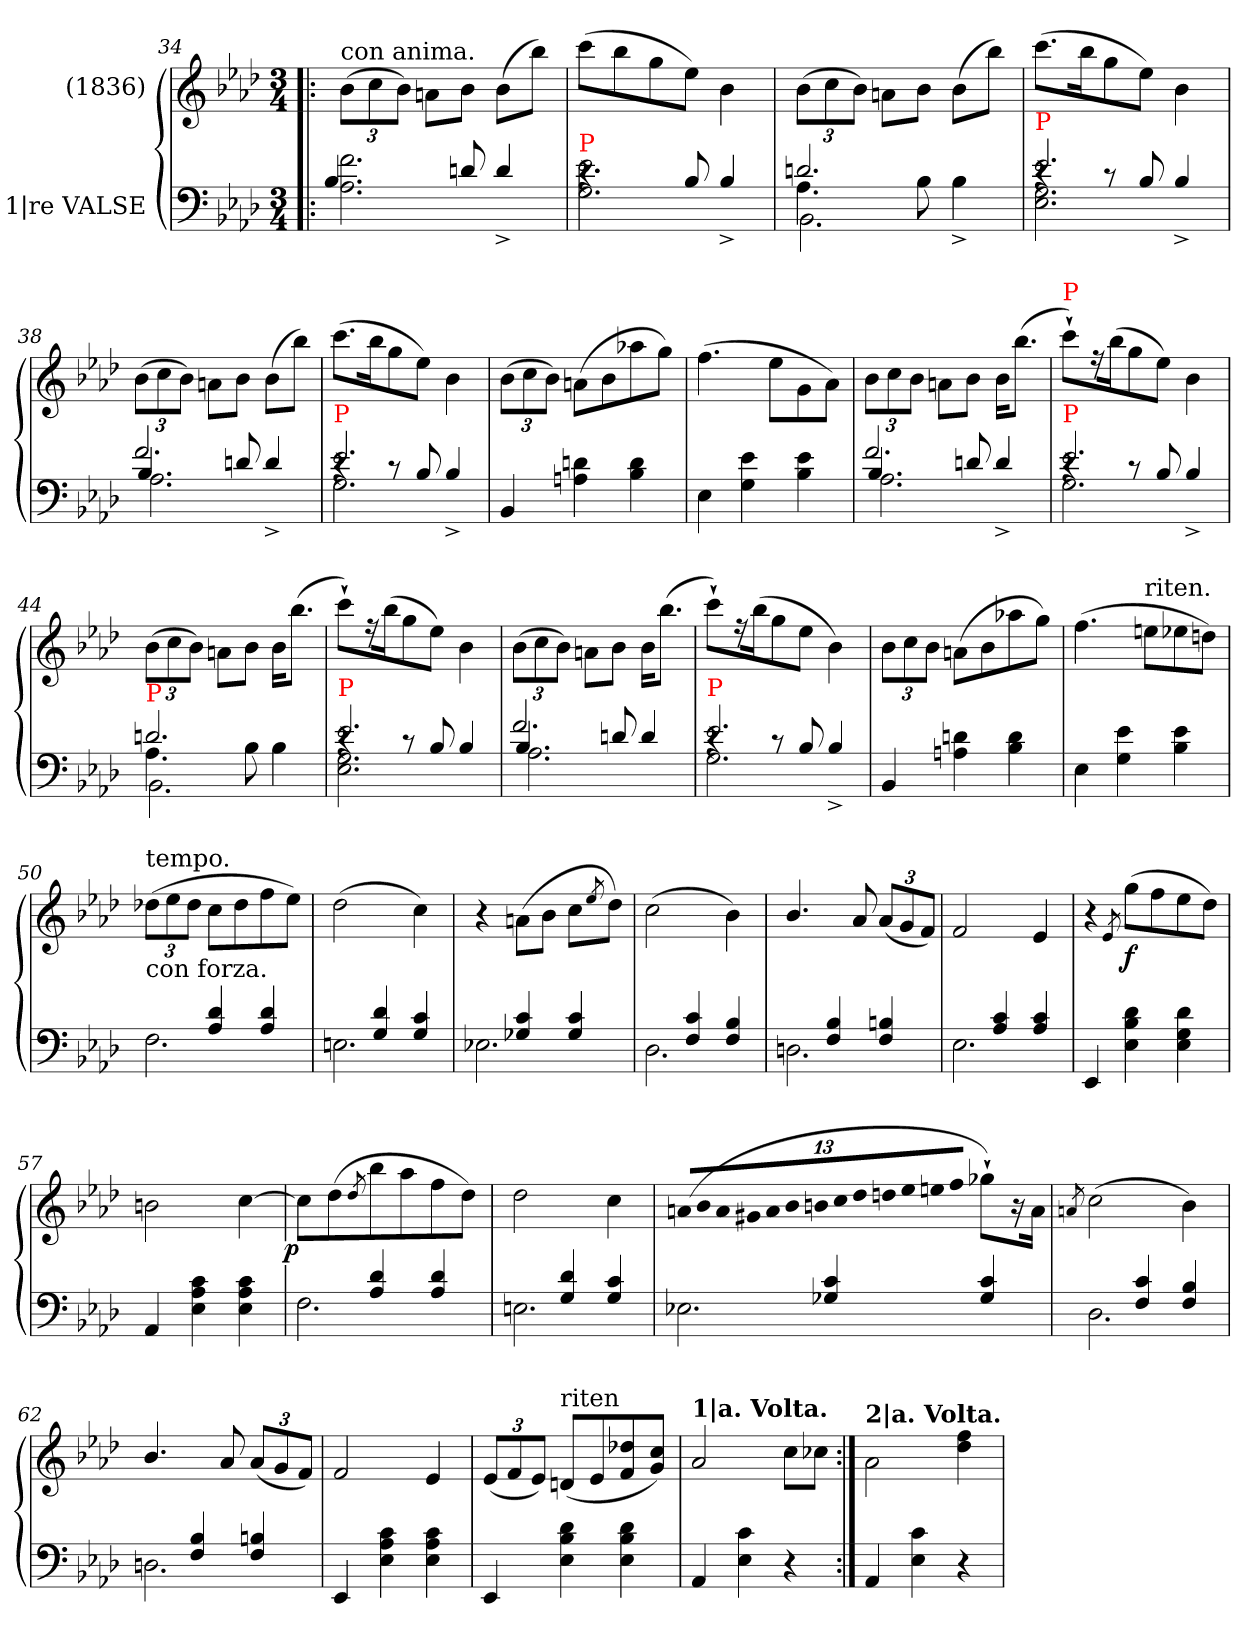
**kern	**kern	**dynam
*part2	*part1	*part1
*staff2	*staff1	*staff1
*I"1|re VALSE	*I"(1836)	*
*clefF4	*clefG2	*
*k[b-e-a-d-]	*k[b-e-a-d-]	*
*M3/4	*M3/4	*
=34!|:	=34!|:	=34!|:
*^	*	*
*	*	*Xbrackettup	*
!	!	!LO:TX:a:t=con anima.	!
2.f\ 2.A-\	4.B-/	(>12b-L	.
.	.	12cc	.
.	.	12b-J)	.
.	.	8an\L	.
.	8dn/	8b-J	.
.	4d^</	(>8b-L	.
.	.	8bb-J)	.
=35	=35	=35	=35
!LO:TX:a:color=red:t=P	!	!	!
2.e-\ 2.G\	4.rc	(>8cccL	.
.	.	8bb-	.
.	.	8gg	.
.	8B-/	8ee-J)	.
.	4B-^</	4b-\	.
=36	=36	=36	=36
*	*^	*	*
2.dn/	4.A-\	2.BB-\	(>12b-L	.
.	.	.	12cc	.
.	.	.	12b-J)	.
.	.	.	8an\L	.
.	8B-\	.	8b-J	.
.	4B-^<\	.	(>8b-L	.
.	.	.	8bb-J)	.
=37	=37	=37	=37	=37
!LO:TX:a:color=red:t=P	!	!	!	!
2.e-	4rc	2.G\ 2.E-\	(>8.cccL	.
.	.	.	16bb-k	.
.	8rc	.	8gg	.
.	8B-/	.	8ee-J)	.
.	4B-^</	.	4b-	.
=38	=38	=38	=38	=38
2.f	4.B-/	2.A-\	(>12b-L	.
.	.	.	12cc	.
.	.	.	12b-J)	.
.	.	.	8an\L	.
.	8dn/	.	8b-J	.
.	4d^</	.	(>8b-L	.
.	.	.	8bb-J)	.
=39	=39	=39	=39	=39
!LO:TX:a:color=red:t=P	!	!	!	!
2.e-	4rc	2.G\	(>8.cccL	.
.	.	.	16bb-k	.
.	8rc	.	8gg	.
.	8B-/	.	8ee-J)	.
.	4B-^</	.	4b-	.
*v	*v	*v	*	*
=40	=40	=40
4BB-	(>12b-L	.
.	12cc	.
.	12b-J)	.
4dn 4A	(>8anL	.
.	8b-	.
4d 4B-	8aa-X	.
.	8ggJ)	.
=41	=41	=41
4E-\	(>4.ff	.
4e- 4G	.	.
.	8ee-L	.
4e- 4B-	8g	.
.	8a-J)	.
=42	=42	=42
*^	*	*
*	*^	*	*
2.f	4.B-/	2.A-\	12b-L	.
.	.	.	12cc	.
.	.	.	12b-J	.
.	.	.	8an\L	.
.	8dn/	.	8b-J	.
.	4d^</	.	16b-KL	.
.	.	.	(>8.bb-J	.
=43	=43	=43	=43	=43
!	!	!	!LO:TX:a:color=red:t=P	!
!LO:TX:a:color=red:t=P	!	!	!	!
2.e-	4rc	2.G\	8ccc`>L)	.
.	.	.	16rff	.
.	.	.	(>16bb-k	.
.	8rc	.	8gg	.
.	8B-/	.	8ee-J)	.
.	4B-^</	.	4b-	.
=44	=44	=44	=44	=44
!LO:TX:a:color=red:t=P	!	!	!	!
2.dn	4.A-\	2.BB-\	(>12b-L	.
.	.	.	12cc	.
.	.	.	12b-J)	.
.	.	.	8an\L	.
.	8B-	.	8b-J	.
.	4B-	.	16b-KL	.
.	.	.	(>8.bb-J	.
=45	=45	=45	=45	=45
!LO:TX:a:color=red:t=P	!	!	!	!
2.e-	4rc	2.G\ 2.E-\	8ccc`>L)	.
.	.	.	16rff	.
.	.	.	(>16bb-k	.
.	8rc	.	8gg	.
.	8B-/	.	8ee-J)	.
.	4B-/	.	4b-	.
=46	=46	=46	=46	=46
2.f	4.B-/	2.A-\	(>12b-L	.
.	.	.	12cc	.
.	.	.	12b-J)	.
.	.	.	8an\L	.
.	8dn/	.	8b-J	.
.	4d/	.	16b-KL	.
.	.	.	(>8.bb-J	.
=47	=47	=47	=47	=47
!LO:TX:a:color=red:t=P	!	!	!	!
2.e-	4rc	2.G\	8ccc`>L)	.
.	.	.	16rff	.
.	.	.	(>16bb-k	.
.	8rc	.	8gg	.
.	8B-/	.	8ee-J	.
.	4B-^</	.	4b-)	.
*v	*v	*v	*	*
=48	=48	=48
4BB-	12b-L	.
.	12cc	.
.	12b-J	.
4dn 4A	(>8anL	.
.	8b-	.
4d 4B-	8aa-X	.
.	8ggJ)	.
=49	=49	=49
4E-	(>4.ff	.
4e- 4G	.	.
!	!LO:TX:a:t=riten.	!
.	8eenL	.
4e- 4B-	8ee-X	.
.	8ddnJ)	.
=50	=50	=50
*^	*	*
!	!	!LO:TX:a:t=tempo.	!
!LO:TX:a:t=con forza.	!	!	!
4ryy	2.F	(>12dd-XL	.
.	.	12ee-	.
.	.	12dd-J	.
4d- 4A-	.	8ccL	.
.	.	8dd-	.
4d- 4A-	.	8ff	.
.	.	8ee-J)	.
=51	=51	=51	=51
4ryy	2.En	(>2dd-	.
4d- 4G	.	.	.
4c 4G	.	4cc)	.
=52	=52	=52	=52
4ryy	2.E-X	4r	.
4c 4G-X	.	(>8an\L	.
.	.	8b-J	.
4c 4G-	.	8ccL	.
.	.	8qee-/	.
.	.	8dd-J)	.
=53	=53	=53	=53
4ryy	2.D-	(>2cc	.
4c 4F	.	.	.
4B- 4F	.	4b-)	.
=54	=54	=54	=54
4ryy	2.Dn	4.b-/	.
4B- 4F	.	.	.
.	.	8a-	.
4Bn 4F	.	(<12a-L	.
.	.	12g	.
.	.	12fJ)	.
=55	=55	=55	=55
4ryy	2.E-	2f	.
4c 4A-	.	.	.
4c 4A-	.	4e-	.
*v	*v	*	*
=56	=56	=56
4EE-	4r	.
.	8qe-/	.
4d- 4B- 4E-	(>8ggL	f
.	8ff	.
4d- 4G 4E-	8ee-	.
.	8dd-J)	.
=57	=57	=57
4AA-	2bn	.
4c 4A- 4E-	.	.
4c 4A- 4E-	[4cc	.
=58	=58	=58
*^	*	*
!	!	!	!LO:DY:rj
4ryy	2.F	8ccL]	p
.	.	(>8dd-	.
.	.	8qdd-/	.
4d- 4A-	.	8bb-	.
.	.	8aa-	.
4d- 4A-	.	8ff	.
.	.	8dd-J)	.
=59	=59	=59	=59
4ryy	2.En	2dd-	.
4d- 4G	.	.	.
4c 4G	.	4cc	.
=60	=60	=60	=60
!	!	!LO:N:vis=8	!
4ryy	2.E-X	(<26an!/L	.
!	!	!LO:N:vis=8	!
.	.	26b-!/	.
!	!	!LO:N:vis=8	!
.	.	26a!/	.
!	!	!LO:N:vis=8	!
.	.	26g#X!/	.
!	!	!LO:N:vis=8	!
.	.	26a!/	.
!	!	!LO:N:vis=8	!
.	.	26b-!/	.
!	!	!LO:N:vis=8	!
.	.	26bn!/	.
4c 4G-X	.	.	.
!	!	!LO:N:vis=8	!
.	.	26cc!/	.
!	!	!LO:N:vis=8	!
.	.	26dd-!/	.
!	!	!LO:N:vis=8	!
.	.	26ddn!/	.
!	!	!LO:N:vis=8	!
.	.	26ee-!/	.
!	!	!LO:N:vis=8	!
.	.	26een!/	.
!	!	!LO:N:vis=8	!
.	.	26ff!/J	.
4c 4G-	.	8gg-X`>L)	.
.	.	16r	.
.	.	16aJk	.
=61	=61	=61	=61
.	.	8qan/	.
4ryy	2.D-	(>2cc	.
4c 4F	.	.	.
4B- 4F	.	4b-)	.
=62	=62	=62	=62
4ryy	2.Dn	4.b-/	.
4B- 4F	.	.	.
.	.	8a-	.
4Bn 4F	.	(<12a-L	.
.	.	12g	.
.	.	12fJ)	.
*v	*v	*	*
=63	=63	=63
4EE-	2f	.
4c 4A- 4E-	.	.
4c 4A- 4E-	4e-	.
=64	=64	=64
4EE-	(<12e-L	.
.	12f	.
.	12e-J)	.
!	!LO:TX:a:t=riten	!
4d- 4B- 4E-	(<8dnL	.
.	8e-	.
4d- 4B- 4E-	8dd-X 8f	.
.	8cc 8gJ)	.
=65	=65	=65
!	!LO:TX:a:B:t=1|a. Volta.	!
4AA-	2a-	.
4c 4E-	.	.
4r	8cc\L	.
.	8cc-XJ	.
=66:|!	=66:|!	=66:|!
!	!LO:TX:a:B:t=2|a. Volta.	!
4AA-	2a-\	.
4c 4E-	.	.
4r	4ff 4dd-	.
=	=	=
*-	*-	*-
